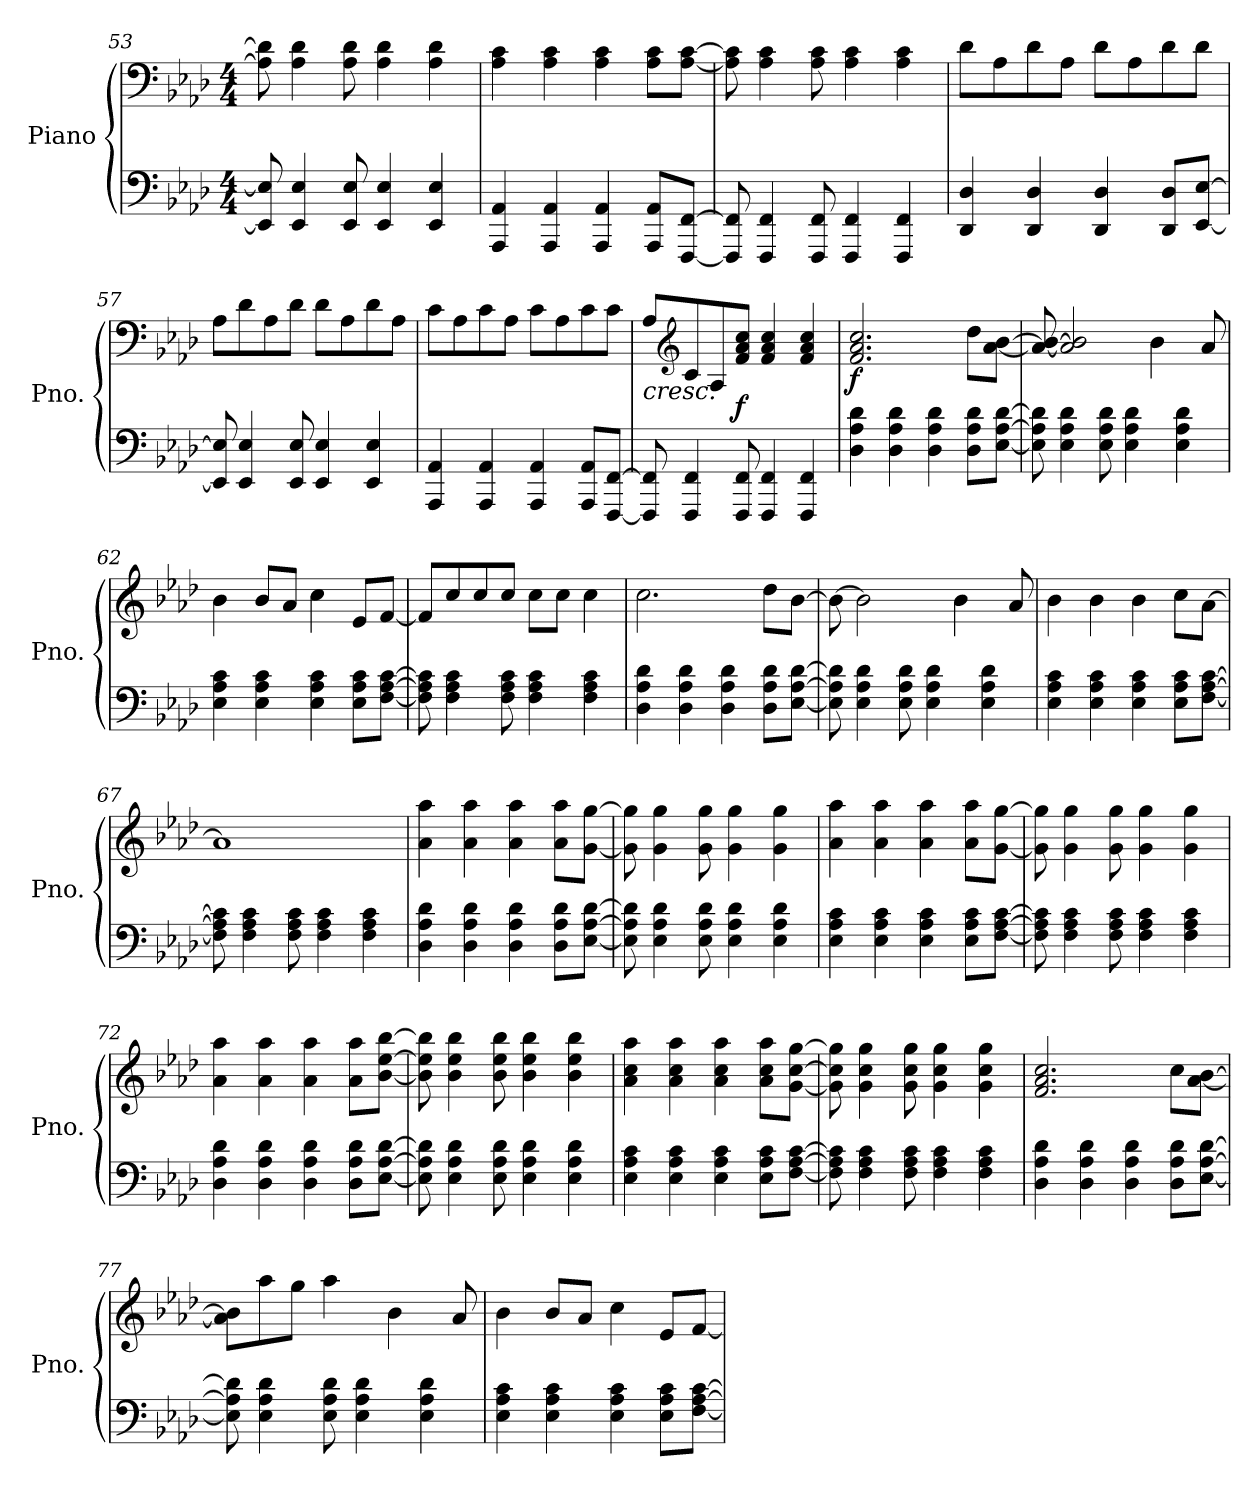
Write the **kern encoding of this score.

**kern	**kern	**dynam
*part1	*part1	*part1
*staff2	*staff1	*staff1/2
*I"Piano	*	*
*I'Pno.	*	*
*clefF4	*clefF4	*
*k[b-e-a-d-]	*k[b-e-a-d-]	*
*M4/4	*M4/4	*
=53	=53	=53
8EE-/] 8E-/]	8A-\] 8d-\]	.
4EE-/ 4E-/	4A-\ 4d-\	.
8EE-/ 8E-/	8A-\ 8d-\	.
4EE-/ 4E-/	4A-\ 4d-\	.
4EE-/ 4E-/	4A-\ 4d-\	.
=54	=54	=54
4AAA-/ 4AA-/	4A-\ 4c\	.
4AAA-/ 4AA-/	4A-\ 4c\	.
4AAA-/ 4AA-/	4A-\ 4c\	.
8AAA-/ 8AA-/L	8A-\ 8c\L	.
[8FFF/ [8FF/J	[8A-\ [8c\J	.
=55	=55	=55
8FFF/] 8FF/]	8A-\] 8c\]	.
4FFF/ 4FF/	4A-\ 4c\	.
8FFF/ 8FF/	8A-\ 8c\	.
4FFF/ 4FF/	4A-\ 4c\	.
4FFF/ 4FF/	4A-\ 4c\	.
=56	=56	=56
4DD-/ 4D-/	8d-\L	.
.	8A-\	.
4DD-/ 4D-/	8d-\	.
.	8A-\J	.
4DD-/ 4D-/	8d-\L	.
.	8A-\	.
8DD-/ 8D-/L	8d-\	.
[8EE-/ [8E-/J	8d-\J	.
!!LO:LB:g=z
=57	=57	=57
8EE-/] 8E-/]	8A-\L	.
4EE-/ 4E-/	8d-\	.
.	8A-\	.
8EE-/ 8E-/	8d-\J	.
4EE-/ 4E-/	8d-\L	.
.	8A-\	.
4EE-/ 4E-/	8d-\	.
.	8A-\J	.
=58	=58	=58
4AAA-/ 4AA-/	8c\L	.
.	8A-\	.
4AAA-/ 4AA-/	8c\	.
.	8A-\J	.
4AAA-/ 4AA-/	8c\L	.
.	8A-\	.
8AAA-/ 8AA-/L	8c\	.
[8FFF/ [8FF/J	8c\J	.
=59	=59	=59
!	!	!LO:HP:b
8FFF/] 8FF/]	8A-/L	<
*	*clefG2	*
4FFF/ 4FF/	8c/	.
.	8A-/	.
!	!	!LO:DY:b
8FFF/ 8FF/	8f/ 8a-/ 8cc/J	f
4FFF/ 4FF/	4f/ 4a-/ 4cc/	.
4FFF/ 4FF/	4f/ 4a-/ 4cc/	.
.	.	[
=60	=60	=60
!	!	!LO:DY:b
4D-\ 4A-\ 4d-\	2.f/ 2.a-/ 2.cc/	f
4D-\ 4A-\ 4d-\	.	.
4D-\ 4A-\ 4d-\	.	.
8D-\ 8A-\ 8d-\L	8dd-\L	.
[8E-\ [8A-\ [8d-\J	[8a-\ [8b-\J	.
=61	=61	=61
8E-\] 8A-\] 8d-\]	8a-/_ 8b-/_	.
4E-\ 4A-\ 4d-\	2a-/] 2b-/]	.
8E-\ 8A-\ 8d-\	.	.
4E-\ 4A-\ 4d-\	.	.
.	4b-\	.
4E-\ 4A-\ 4d-\	.	.
.	8a-/	.
!!LO:LB:g=z
=62	=62	=62
4E-\ 4A-\ 4c\	4b-\	.
4E-\ 4A-\ 4c\	8b-/L	.
.	8a-/J	.
4E-\ 4A-\ 4c\	4cc\	.
8E-\ 8A-\ 8c\L	8e-/L	.
[8F\ [8A-\ [8c\J	[8f/J	.
=63	=63	=63
8F\] 8A-\] 8c\]	8f/L]	.
4F\ 4A-\ 4c\	8cc/	.
.	8cc/	.
8F\ 8A-\ 8c\	8cc/J	.
4F\ 4A-\ 4c\	8cc\L	.
.	8cc\J	.
4F\ 4A-\ 4c\	4cc\	.
=64	=64	=64
4D-\ 4A-\ 4d-\	2.cc\	.
4D-\ 4A-\ 4d-\	.	.
4D-\ 4A-\ 4d-\	.	.
8D-\ 8A-\ 8d-\L	8dd-\L	.
[8E-\ [8A-\ [8d-\J	[8b-\J	.
=65	=65	=65
8E-\] 8A-\] 8d-\]	8b-\_	.
4E-\ 4A-\ 4d-\	2b-\]	.
8E-\ 8A-\ 8d-\	.	.
4E-\ 4A-\ 4d-\	.	.
.	4b-\	.
4E-\ 4A-\ 4d-\	.	.
.	8a-/	.
=66	=66	=66
4E-\ 4A-\ 4c\	4b-\	.
4E-\ 4A-\ 4c\	4b-\	.
4E-\ 4A-\ 4c\	4b-\	.
8E-\ 8A-\ 8c\L	8cc\L	.
[8F\ [8A-\ [8c\J	[8a-\J	.
!!LO:LB:g=z
=67	=67	=67
8F\] 8A-\] 8c\]	1a-]	.
4F\ 4A-\ 4c\	.	.
8F\ 8A-\ 8c\	.	.
4F\ 4A-\ 4c\	.	.
4F\ 4A-\ 4c\	.	.
=68	=68	=68
4D-\ 4A-\ 4d-\	4a-\ 4aa-\	.
4D-\ 4A-\ 4d-\	4a-\ 4aa-\	.
4D-\ 4A-\ 4d-\	4a-\ 4aa-\	.
8D-\ 8A-\ 8d-\L	8a-\ 8aa-\L	.
[8E-\ [8A-\ [8d-\J	[8g\ [8gg\J	.
=69	=69	=69
8E-\] 8A-\] 8d-\]	8g\] 8gg\]	.
4E-\ 4A-\ 4d-\	4g\ 4gg\	.
8E-\ 8A-\ 8d-\	8g\ 8gg\	.
4E-\ 4A-\ 4d-\	4g\ 4gg\	.
4E-\ 4A-\ 4d-\	4g\ 4gg\	.
=70	=70	=70
4E-\ 4A-\ 4c\	4a-\ 4aa-\	.
4E-\ 4A-\ 4c\	4a-\ 4aa-\	.
4E-\ 4A-\ 4c\	4a-\ 4aa-\	.
8E-\ 8A-\ 8c\L	8a-\ 8aa-\L	.
[8F\ [8A-\ [8c\J	[8g\ [8gg\J	.
=71	=71	=71
8F\] 8A-\] 8c\]	8g\] 8gg\]	.
4F\ 4A-\ 4c\	4g\ 4gg\	.
8F\ 8A-\ 8c\	8g\ 8gg\	.
4F\ 4A-\ 4c\	4g\ 4gg\	.
4F\ 4A-\ 4c\	4g\ 4gg\	.
!!LO:LB:g=z
=72	=72	=72
4D-\ 4A-\ 4d-\	4a-\ 4aa-\	.
4D-\ 4A-\ 4d-\	4a-\ 4aa-\	.
4D-\ 4A-\ 4d-\	4a-\ 4aa-\	.
8D-\ 8A-\ 8d-\L	8a-\ 8aa-\L	.
[8E-\ [8A-\ [8d-\J	[8b-\ [8ee-\ [8bb-\J	.
=73	=73	=73
8E-\] 8A-\] 8d-\]	8b-\] 8ee-\] 8bb-\]	.
4E-\ 4A-\ 4d-\	4b-\ 4ee-\ 4bb-\	.
8E-\ 8A-\ 8d-\	8b-\ 8ee-\ 8bb-\	.
4E-\ 4A-\ 4d-\	4b-\ 4ee-\ 4bb-\	.
4E-\ 4A-\ 4d-\	4b-\ 4ee-\ 4bb-\	.
=74	=74	=74
4E-\ 4A-\ 4c\	4a-\ 4cc\ 4aa-\	.
4E-\ 4A-\ 4c\	4a-\ 4cc\ 4aa-\	.
4E-\ 4A-\ 4c\	4a-\ 4cc\ 4aa-\	.
8E-\ 8A-\ 8c\L	8a-\ 8cc\ 8aa-\L	.
[8F\ [8A-\ [8c\J	[8g\ [8cc\ [8gg\J	.
=75	=75	=75
8F\] 8A-\] 8c\]	8g\] 8cc\] 8gg\]	.
4F\ 4A-\ 4c\	4g\ 4cc\ 4gg\	.
8F\ 8A-\ 8c\	8g\ 8cc\ 8gg\	.
4F\ 4A-\ 4c\	4g\ 4cc\ 4gg\	.
4F\ 4A-\ 4c\	4g\ 4cc\ 4gg\	.
=76	=76	=76
4D-\ 4A-\ 4d-\	2.f/ 2.a-/ 2.cc/	.
4D-\ 4A-\ 4d-\	.	.
4D-\ 4A-\ 4d-\	.	.
8D-\ 8A-\ 8d-\L	8cc\L	.
[8E-\ [8A-\ [8d-\J	[8a-\ [8b-\J	.
!!LO:PB:g=z
=77	=77	=77
8E-\] 8A-\] 8d-\]	8a-\] 8b-\]L	.
4E-\ 4A-\ 4d-\	8aa-\	.
.	8gg\J	.
8E-\ 8A-\ 8d-\	4aa-\	.
4E-\ 4A-\ 4d-\	.	.
.	4b-\	.
4E-\ 4A-\ 4d-\	.	.
.	8a-/	.
=78	=78	=78
4E-\ 4A-\ 4c\	4b-\	.
4E-\ 4A-\ 4c\	8b-/L	.
.	8a-/J	.
4E-\ 4A-\ 4c\	4cc\	.
8E-\ 8A-\ 8c\L	8e-/L	.
[8F\ [8A-\ [8c\J	[8f/J	.
=	=	=
*-	*-	*-
